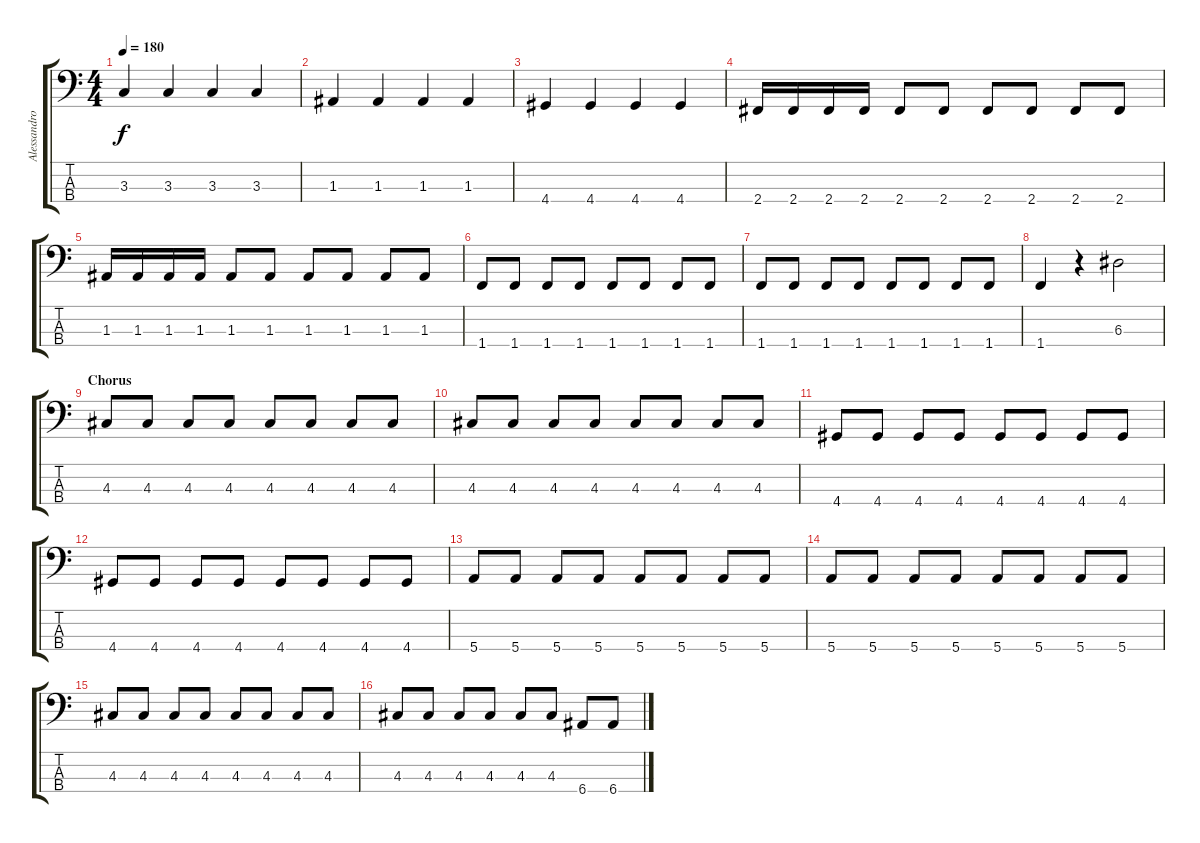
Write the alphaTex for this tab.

\track ("Alessandro Lotta" "Alessandro") {instrument electricbassfinger}
\staff {score tabs}
\tuning (G2 D2 A1 E1) {hide}
\ts (4 4)
\tempo 180
\clef f4
\ks c
3.3.4{dy f} 3.3.4 3.3.4 3.3.4 |
1.3.4 1.3.4 1.3.4 1.3.4 |
4.4.4 4.4.4 4.4.4 4.4.4 |
2.4.16 2.4.16 2.4.16 2.4.16 2.4.8 2.4.8 2.4.8 2.4.8 2.4.8 2.4.8 |
1.3.16 1.3.16 1.3.16 1.3.16 1.3.8 1.3.8 1.3.8 1.3.8 1.3.8 1.3.8 |
1.4.8 1.4.8 1.4.8 1.4.8 1.4.8 1.4.8 1.4.8 1.4.8 |
1.4.8 1.4.8 1.4.8 1.4.8 1.4.8 1.4.8 1.4.8 1.4.8 |
1.4.4 r.4 6.3.2 |
\section ("" "Chorus")
4.3.8 4.3.8 4.3.8 4.3.8 4.3.8 4.3.8 4.3.8 4.3.8 |
4.3.8 4.3.8 4.3.8 4.3.8 4.3.8 4.3.8 4.3.8 4.3.8 |
4.4.8 4.4.8 4.4.8 4.4.8 4.4.8 4.4.8 4.4.8 4.4.8 |
4.4.8 4.4.8 4.4.8 4.4.8 4.4.8 4.4.8 4.4.8 4.4.8 |
5.4.8 5.4.8 5.4.8 5.4.8 5.4.8 5.4.8 5.4.8 5.4.8 |
5.4.8 5.4.8 5.4.8 5.4.8 5.4.8 5.4.8 5.4.8 5.4.8 |
4.3.8 4.3.8 4.3.8 4.3.8 4.3.8 4.3.8 4.3.8 4.3.8 |
4.3.8 4.3.8 4.3.8 4.3.8 4.3.8 4.3.8 6.4.8 6.4.8
